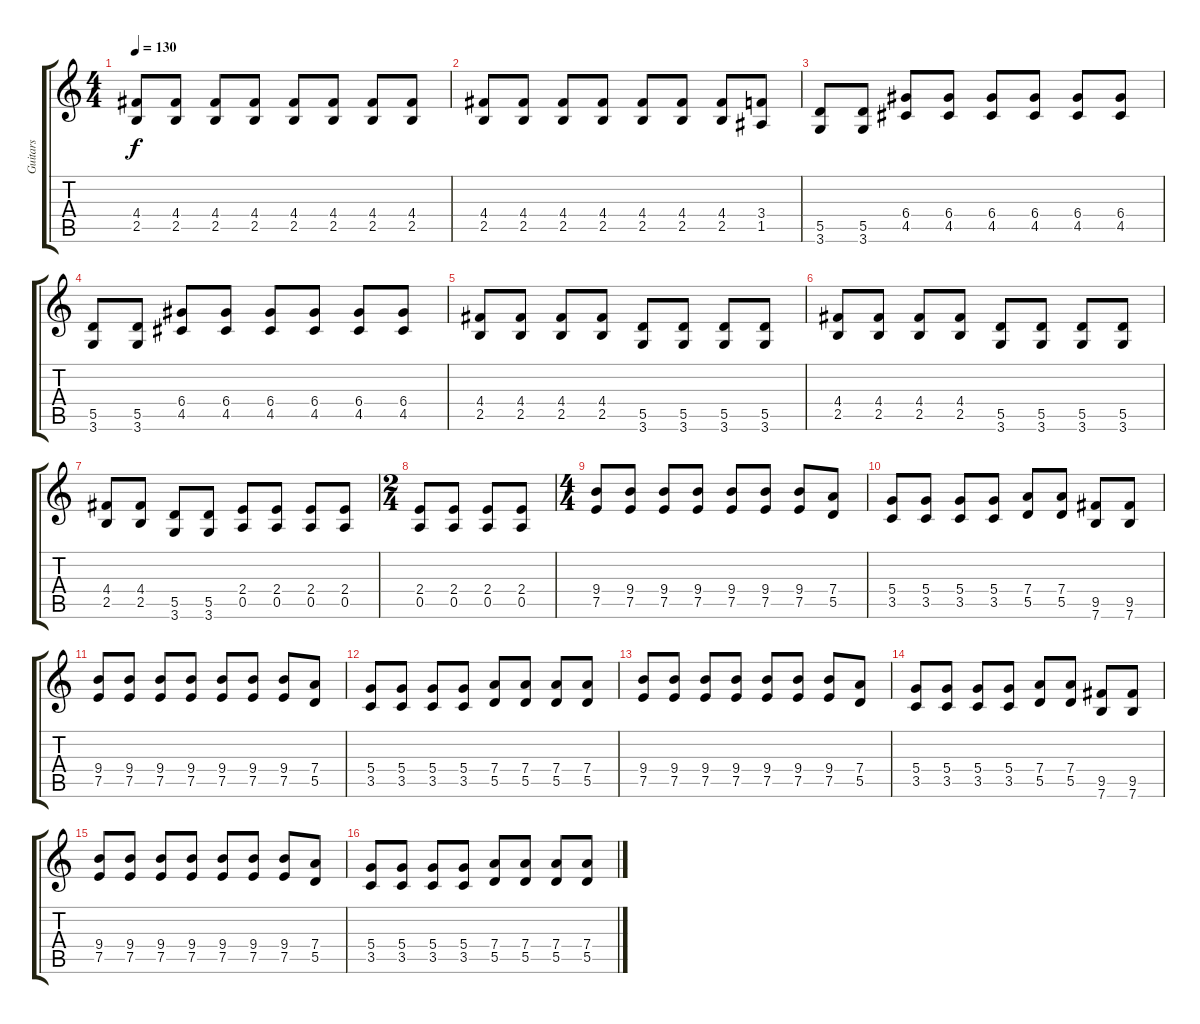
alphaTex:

\track ("Guitars" "Guitars") {instrument distortionguitar}
\staff {score tabs}
\tuning (E4 B3 G3 D3 A2 E2) {hide}
\ts (4 4)
\tempo 130
\clef g2
\ks c
(4.4 2.5).8{dy f} (4.4 2.5).8 (4.4 2.5).8 (4.4 2.5).8 (4.4 2.5).8 (4.4 2.5).8 (4.4 2.5).8 (4.4 2.5).8 |
(4.4 2.5).8 (4.4 2.5).8 (4.4 2.5).8 (4.4 2.5).8 (4.4 2.5).8 (4.4 2.5).8 (4.4 2.5).8 (3.4 1.5).8 |
(5.5 3.6).8 (5.5 3.6).8 (6.4 4.5).8 (6.4 4.5).8 (6.4 4.5).8 (6.4 4.5).8 (6.4 4.5).8 (6.4 4.5).8 |
(5.5 3.6).8 (5.5 3.6).8 (6.4 4.5).8 (6.4 4.5).8 (6.4 4.5).8 (6.4 4.5).8 (6.4 4.5).8 (6.4 4.5).8 |
(4.4 2.5).8 (4.4 2.5).8 (4.4 2.5).8 (4.4 2.5).8 (5.5 3.6).8 (5.5 3.6).8 (5.5 3.6).8 (5.5 3.6).8 |
(4.4 2.5).8 (4.4 2.5).8 (4.4 2.5).8 (4.4 2.5).8 (5.5 3.6).8 (5.5 3.6).8 (5.5 3.6).8 (5.5 3.6).8 |
(4.4 2.5).8 (4.4 2.5).8 (5.5 3.6).8 (5.5 3.6).8 (2.4 0.5).8 (2.4 0.5).8 (2.4 0.5).8 (2.4 0.5).8 |
\ts (2 4)
(2.4 0.5).8 (2.4 0.5).8 (2.4 0.5).8 (2.4 0.5).8 |
\ts (4 4)
(9.4 7.5).8 (9.4 7.5).8 (9.4 7.5).8 (9.4 7.5).8 (9.4 7.5).8 (9.4 7.5).8 (9.4 7.5).8 (7.4 5.5).8 |
(5.4 3.5).8 (5.4 3.5).8 (5.4 3.5).8 (5.4 3.5).8 (7.4 5.5).8 (7.4 5.5).8 (9.5 7.6).8 (9.5 7.6).8 |
(9.4 7.5).8 (9.4 7.5).8 (9.4 7.5).8 (9.4 7.5).8 (9.4 7.5).8 (9.4 7.5).8 (9.4 7.5).8 (7.4 5.5).8 |
(5.4 3.5).8 (5.4 3.5).8 (5.4 3.5).8 (5.4 3.5).8 (7.4 5.5).8 (7.4 5.5).8 (7.4 5.5).8 (7.4 5.5).8 |
(9.4 7.5).8 (9.4 7.5).8 (9.4 7.5).8 (9.4 7.5).8 (9.4 7.5).8 (9.4 7.5).8 (9.4 7.5).8 (7.4 5.5).8 |
(5.4 3.5).8 (5.4 3.5).8 (5.4 3.5).8 (5.4 3.5).8 (7.4 5.5).8 (7.4 5.5).8 (9.5 7.6).8 (9.5 7.6).8 |
(9.4 7.5).8 (9.4 7.5).8 (9.4 7.5).8 (9.4 7.5).8 (9.4 7.5).8 (9.4 7.5).8 (9.4 7.5).8 (7.4 5.5).8 |
(5.4 3.5).8 (5.4 3.5).8 (5.4 3.5).8 (5.4 3.5).8 (7.4 5.5).8 (7.4 5.5).8 (7.4 5.5).8 (7.4 5.5).8
